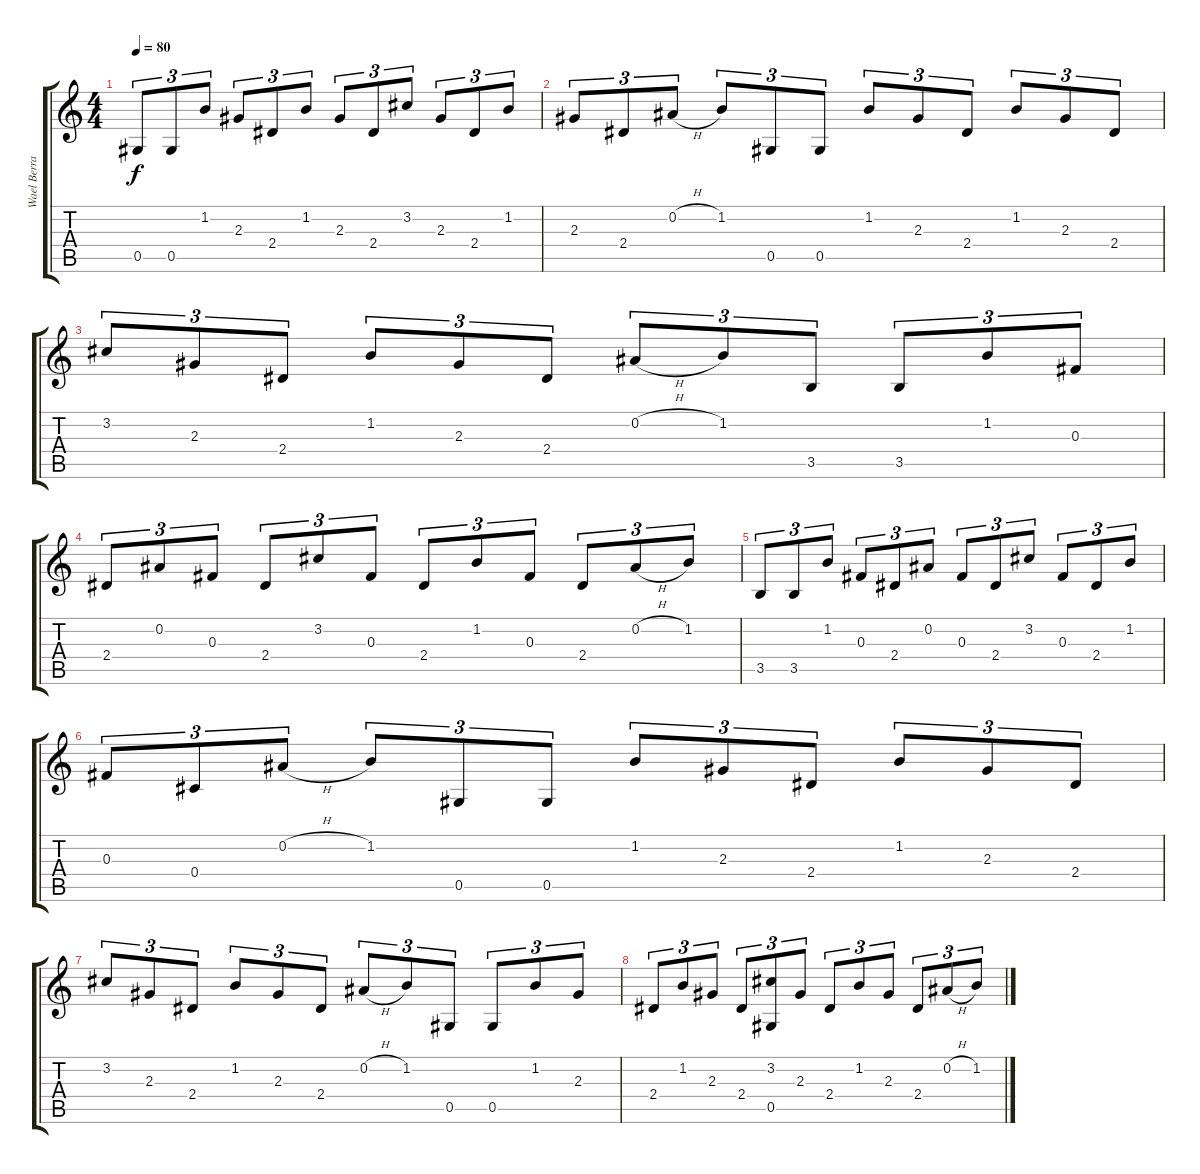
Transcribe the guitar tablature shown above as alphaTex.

\track ("Wael Berrais" "Wael Berra") {instrument acousticguitarsteel}
\staff {score tabs}
\tuning (Eb4 Bb3 Gb3 Db3 Ab2 Eb2) {hide}
\ts (4 4)
\tempo 80
\clef g2
\ks c
0.5.8{tu (3 2) dy f} 0.5.8{tu (3 2)} 1.2.8{tu (3 2)} 2.3.8{tu (3 2)} 2.4.8{tu (3 2)} 1.2.8{tu (3 2)} 2.3.8{tu (3 2)} 2.4.8{tu (3 2)} 3.2.8{tu (3 2)} 2.3.8{tu (3 2)} 2.4.8{tu (3 2)} 1.2.8{tu (3 2)} |
2.3.8{tu (3 2)} 2.4.8{tu (3 2)} 0.2{h}.8{tu (3 2)} 1.2.8{tu (3 2)} 0.5.8{tu (3 2)} 0.5.8{tu (3 2)} 1.2.8{tu (3 2)} 2.3.8{tu (3 2)} 2.4.8{tu (3 2)} 1.2.8{tu (3 2)} 2.3.8{tu (3 2)} 2.4.8{tu (3 2)} |
3.2.8{tu (3 2)} 2.3.8{tu (3 2)} 2.4.8{tu (3 2)} 1.2.8{tu (3 2)} 2.3.8{tu (3 2)} 2.4.8{tu (3 2)} 0.2{h}.8{tu (3 2)} 1.2.8{tu (3 2)} 3.5.8{tu (3 2)} 3.5.8{tu (3 2)} 1.2.8{tu (3 2)} 0.3.8{tu (3 2)} |
2.4.8{tu (3 2)} 0.2.8{tu (3 2)} 0.3.8{tu (3 2)} 2.4.8{tu (3 2)} 3.2.8{tu (3 2)} 0.3.8{tu (3 2)} 2.4.8{tu (3 2)} 1.2.8{tu (3 2)} 0.3.8{tu (3 2)} 2.4.8{tu (3 2)} 0.2{h}.8{tu (3 2)} 1.2.8{tu (3 2)} |
3.5.8{tu (3 2)} 3.5.8{tu (3 2)} 1.2.8{tu (3 2)} 0.3.8{tu (3 2)} 2.4.8{tu (3 2)} 0.2.8{tu (3 2)} 0.3.8{tu (3 2)} 2.4.8{tu (3 2)} 3.2.8{tu (3 2)} 0.3.8{tu (3 2)} 2.4.8{tu (3 2)} 1.2.8{tu (3 2)} |
0.3.8{tu (3 2)} 0.4.8{tu (3 2)} 0.2{h}.8{tu (3 2)} 1.2.8{tu (3 2)} 0.5.8{tu (3 2)} 0.5.8{tu (3 2)} 1.2.8{tu (3 2)} 2.3.8{tu (3 2)} 2.4.8{tu (3 2)} 1.2.8{tu (3 2)} 2.3.8{tu (3 2)} 2.4.8{tu (3 2)} |
3.2.8{tu (3 2)} 2.3.8{tu (3 2)} 2.4.8{tu (3 2)} 1.2.8{tu (3 2)} 2.3.8{tu (3 2)} 2.4.8{tu (3 2)} 0.2{h}.8{tu (3 2)} 1.2.8{tu (3 2)} 0.5.8{tu (3 2)} 0.5.8{tu (3 2)} 1.2.8{tu (3 2)} 2.3.8{tu (3 2)} |
2.4.8{tu (3 2)} 1.2.8{tu (3 2)} 2.3.8{tu (3 2)} 2.4.8{tu (3 2)} (3.2 0.5).8{tu (3 2)} 2.3.8{tu (3 2)} 2.4.8{tu (3 2)} 1.2.8{tu (3 2)} 2.3.8{tu (3 2)} 2.4.8{tu (3 2)} 0.2{h}.8{tu (3 2)} 1.2.8{tu (3 2)}
